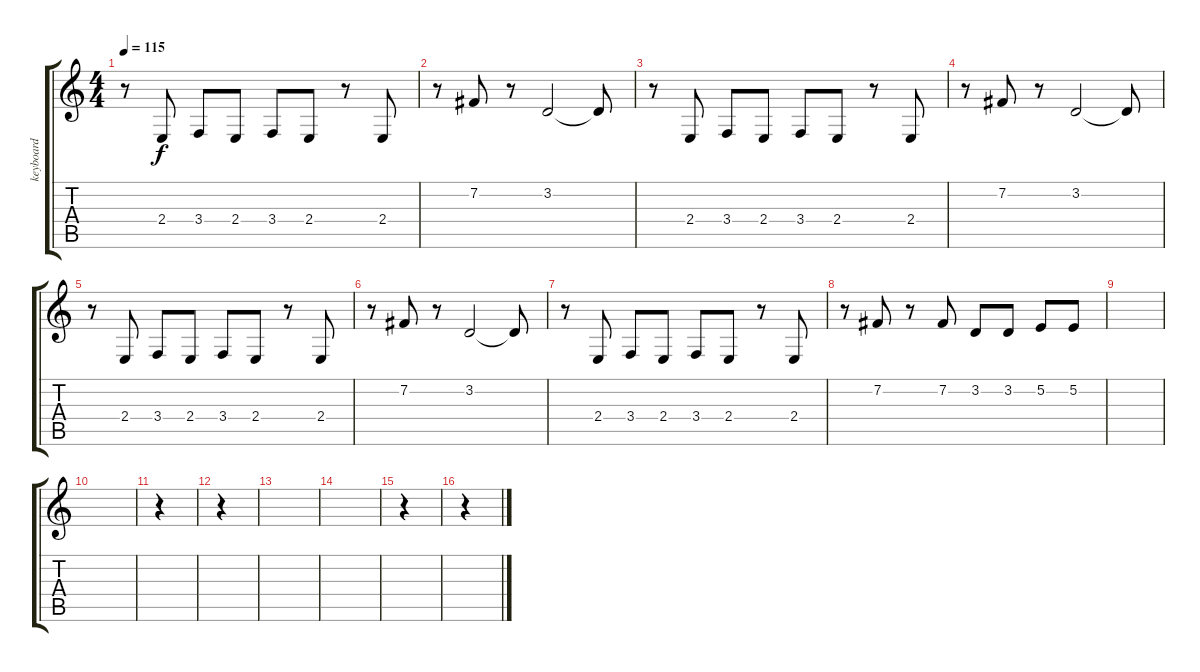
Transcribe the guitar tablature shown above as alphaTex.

\track ("keyboard" "keyboard") {instrument synthstrings1}
\staff {score tabs}
\tuning (E4 B3 G3 D3 A2 E2) {hide}
\ts (4 4)
\tempo 115
\clef g2
\ks c
r.8{dy f} 2.4.8 3.4.8 2.4.8 3.4.8 2.4.8 r.8 2.4.8 |
r.8 7.2.8 r.8 3.2.2 3.2{t}.8 |
r.8 2.4.8 3.4.8 2.4.8 3.4.8 2.4.8 r.8 2.4.8 |
r.8 7.2.8 r.8 3.2.2 3.2{t}.8 |
r.8 2.4.8 3.4.8 2.4.8 3.4.8 2.4.8 r.8 2.4.8 |
r.8 7.2.8 r.8 3.2.2 3.2{t}.8 |
r.8 2.4.8 3.4.8 2.4.8 3.4.8 2.4.8 r.8 2.4.8 |
r.8 7.2.8 r.8 7.2.8 3.2.8 3.2.8 5.2.8 5.2.8 |
|
|
r.4 |
r.4 |
|
|
r.4 |
r.4
